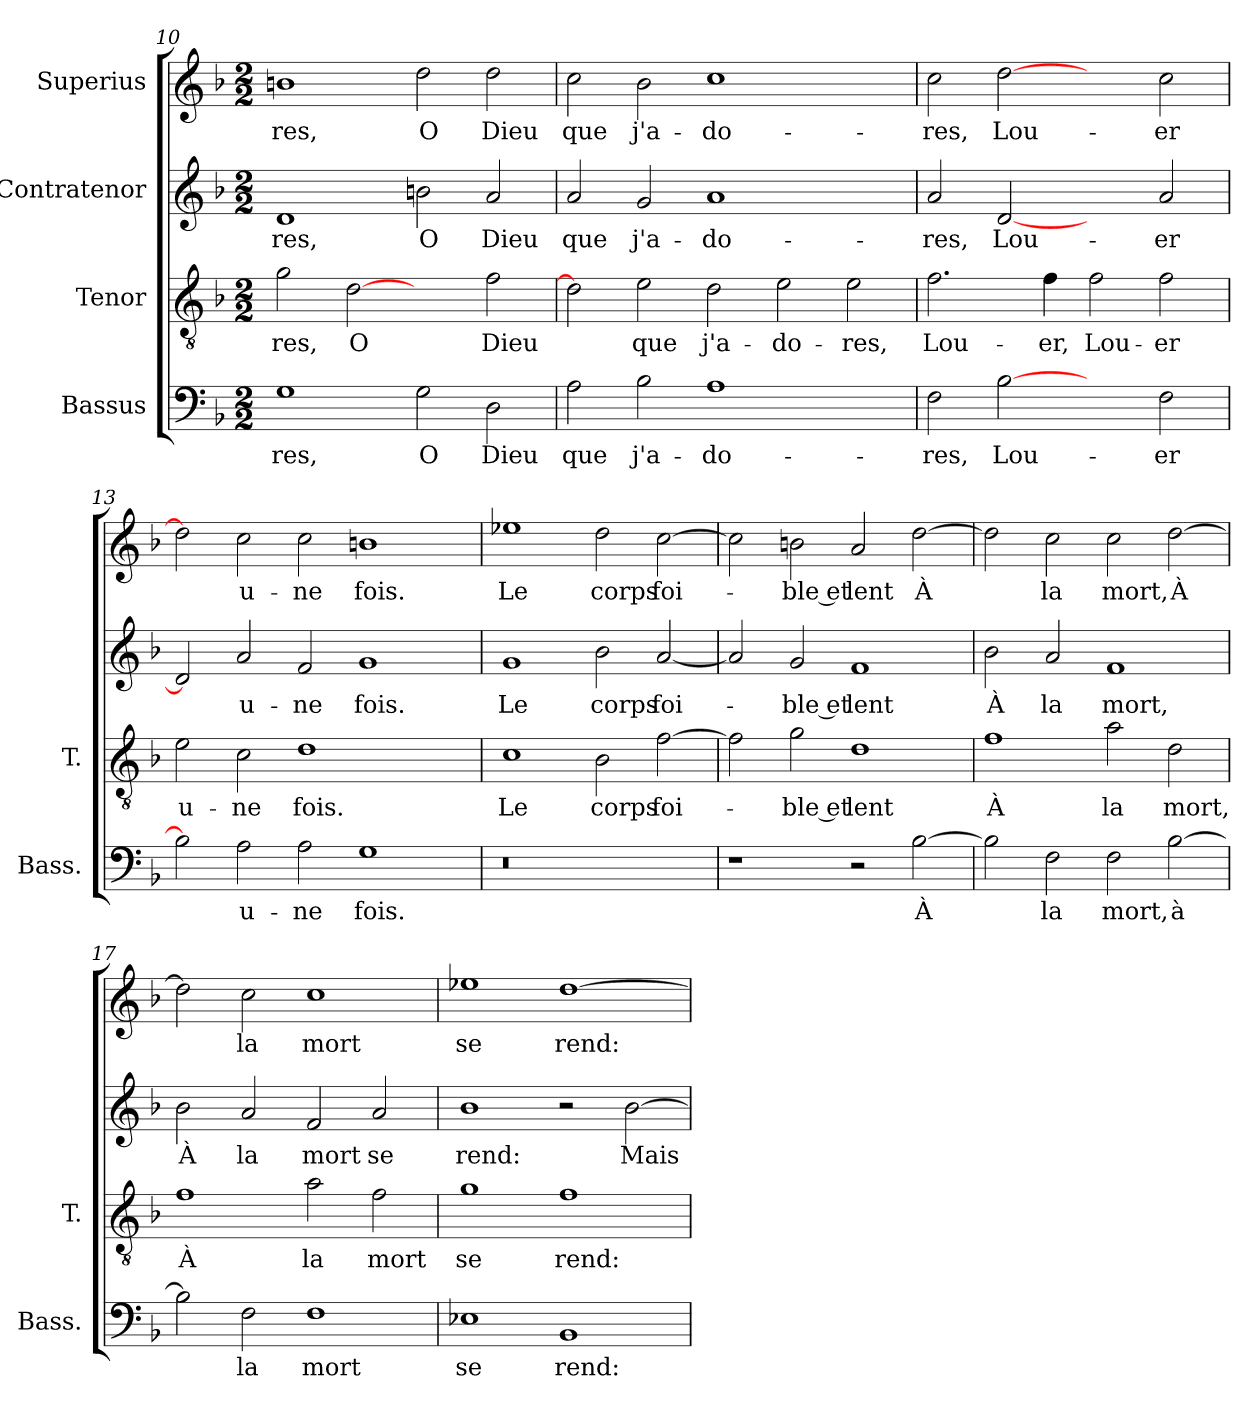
**kern	**text	**kern	**text	**kern	**text	**kern	**text
*part4	*part4	*part3	*part3	*part2	*part2	*part1	*part1
*staff4	*staff4	*staff3	*staff3	*staff2	*staff2	*staff1	*staff1
*I"Bassus	*	*I"Tenor	*	*I"Contratenor	*	*I"Superius	*
*I'Bass.	*	*I'T.	*	*	*	*	*
!!LO:LB:g=z
*clefF4	*	*clefGv2	*	*clefG2	*	*clefG2	*
*	*	*ITrd7c12	*	*	*	*	*
*k[b-]	*	*k[b-]	*	*k[b-]	*	*k[b-]	*
*F:	*	*F:	*	*F:	*	*F:	*
*M2/2	*	*M2/2	*	*M2/2	*	*M2/2	*
=10	=10	=10	=10	=10	=10	=10	=10
1G\	-res,	2G\	-res,	1d/	-res,	1bn\	-res,
.	.	[2D\	O	.	.	.	.
2G\	O	2ryy	.	2bn\	O	2dd\	O
2D\	Dieu	2F\	Dieu	2a/	Dieu	2dd\	Dieu
=11	=11	=11	=11	=11	=11	=11	=11
2A\	que	2D\]	.	2a/	que	2cc\	que
2B-\	j'a-	2E\	que	2g/	j'a-	2b-\	j'a-
1A\	-do-	2D\	j'a-	1a/	-do-	1cc\	-do-
.	.	2E\	-do-	.	.	.	.
2ryy	.	2E\	-res,	2ryy	.	2ryy	.
=12	=12	=12	=12	=12	=12	=12	=12
2F\	-res,	2.F\	Lou-	2a/	-res,	2cc\	-res,
[2B-\	Lou-	.	.	[2d/	Lou-	[2dd\	Lou-
.	.	4F\	-er,	.	.	.	.
2ryy	.	2F\	Lou-	2ryy	.	2ryy	.
2F\	-er	2F\	-er	2a/	-er	2cc\	-er
=13	=13	=13	=13	=13	=13	=13	=13
2B-\]	.	2E\	u-	2d/]	.	2dd\]	.
2A\	u-	2C\	-ne	2a/	u-	2cc\	u-
2A\	-ne	1D\	fois.	2f/	-ne	2cc\	-ne
1G\	fois.	.	.	1g/	fois.	1bn\	fois.
.	.	2ryy	.	.	.	.	.
!!LO:PB:g=z
=14	=14	=14	=14	=14	=14	=14	=14
!LO:N:vis=0	!	!	!	!	!	!	!
1r	.	1C\	Le	1g/	Le	1ee-X\	Le
1ryy	.	2BB-\	corps	2b-\	corps	2dd\	corps
.	.	[2F\	foi-	[2a/	foi-	[2cc\	foi-
=15	=15	=15	=15	=15	=15	=15	=15
1r	.	2F\]	.	2a/]	.	2cc\]	.
.	.	2G\	-ble et	2g/	-ble et	2bn\	-ble et
2r	.	1D\	lent	1f/	lent	2a/	lent
[2B-\	À	.	.	.	.	[2dd\	À
=16	=16	=16	=16	=16	=16	=16	=16
2B-\]	.	1F\	À	2b-\	À	2dd\]	.
2F\	la	.	.	2a/	la	2cc\	la
2F\	mort,	2A\	la	1f/	mort,	2cc\	mort,
[2B-\	à	2D\	mort,	.	.	[2dd\	À
=17	=17	=17	=17	=17	=17	=17	=17
2B-\]	.	1F\	À	2b-\	À	2dd\]	.
2F\	la	.	.	2a/	la	2cc\	la
1F\	mort	2A\	la	2f/	mort	1cc\	mort
.	.	2F\	mort	2a/	se	.	.
!!LO:LB:g=z
=18	=18	=18	=18	=18	=18	=18	=18
1E-X\	se	1G\	se	1b-\	rend:	1ee-X\	se
1BB-/	rend:	1F\	rend:	2r	.	[1dd\	rend:
.	.	.	.	[2b-\	Mais	.	.
=	=	=	=	=	=	=	=
*-	*-	*-	*-	*-	*-	*-	*-
